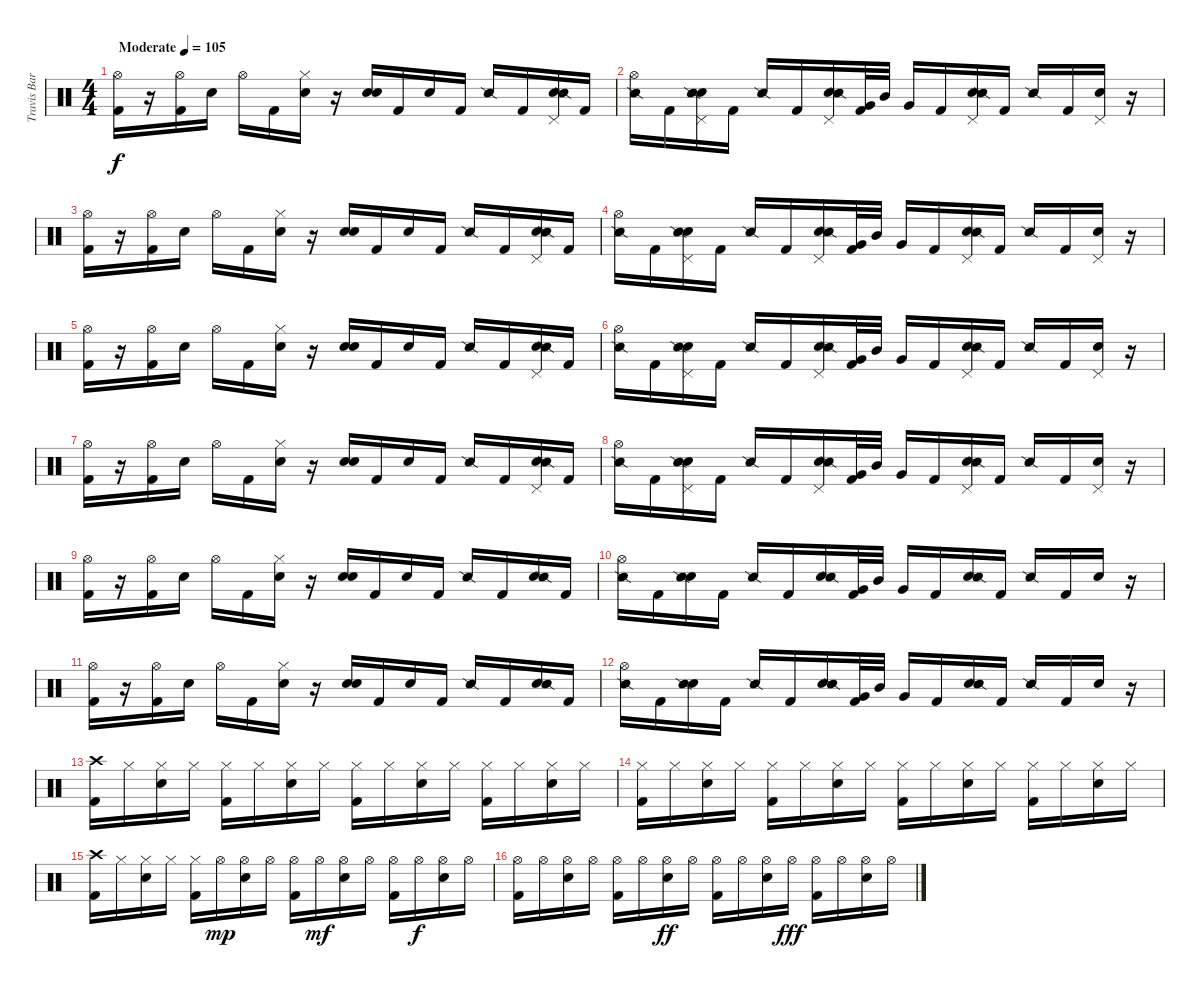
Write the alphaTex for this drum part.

\track ("Travis Barker" "Travis Bar") {instrument percussion}
\staff {score}
\articulation defaults
\ts (4 4)
\tempo (105 "Moderate")
\clef neutral
\ks c
("Hi-Hat (open)" "Kick (hit) 2").16{dy f} r.16 ("Hi-Hat (open)" "Kick (hit) 2").16 "Electric Snare (hit)".16 "Hi-Hat (open)".16 "Kick (hit) 2".16 ("Hi-Hat (closed)" "Electric Snare (hit)").16 r.16 ("Electric Snare (hit)" "Electric Snare (hit)").16{bd 60} "Kick (hit) 2".16 "Electric Snare (hit)".16 "Kick (hit) 2".16 "Snare (side stick) 2".16 "Kick (hit) 2".16 ("Pedal Hi-Hat (hit)" "Electric Snare (hit)" "Snare (side stick) 2").16 "Kick (hit) 2".16 |
("Hi-Hat (open)" "Snare (side stick) 2").16 "Kick (hit) 2".16 ("Pedal Hi-Hat (hit)" "Electric Snare (hit)" "Snare (side stick) 2").16 "Kick (hit) 2".16 "Snare (side stick) 2".16 "Kick (hit) 2".16 ("Pedal Hi-Hat (hit)" "Electric Snare (hit)" "Snare (side stick) 2").16 ("Very Low Tom (hit)" "Kick (hit) 2").32 "Mid Tom (hit)".32 "Very Low Tom (hit)".16 "Kick (hit) 2".16 ("Pedal Hi-Hat (hit)" "Electric Snare (hit)" "Snare (side stick) 2").16 "Kick (hit) 2".16 "Snare (side stick) 2".16 "Kick (hit) 2".16 ("Pedal Hi-Hat (hit)" "Electric Snare (hit)").16 r.16 |
("Hi-Hat (open)" "Kick (hit) 2").16 r.16 ("Hi-Hat (open)" "Kick (hit) 2").16 "Electric Snare (hit)".16 "Hi-Hat (open)".16 "Kick (hit) 2".16 ("Hi-Hat (closed)" "Electric Snare (hit)").16 r.16 ("Electric Snare (hit)" "Electric Snare (hit)").16{bd 60} "Kick (hit) 2".16 "Electric Snare (hit)".16 "Kick (hit) 2".16 "Snare (side stick) 2".16 "Kick (hit) 2".16 ("Pedal Hi-Hat (hit)" "Electric Snare (hit)" "Snare (side stick) 2").16 "Kick (hit) 2".16 |
("Hi-Hat (open)" "Snare (side stick) 2").16 "Kick (hit) 2".16 ("Pedal Hi-Hat (hit)" "Electric Snare (hit)" "Snare (side stick) 2").16 "Kick (hit) 2".16 "Snare (side stick) 2".16 "Kick (hit) 2".16 ("Pedal Hi-Hat (hit)" "Electric Snare (hit)" "Snare (side stick) 2").16 ("Very Low Tom (hit)" "Kick (hit) 2").32 "Mid Tom (hit)".32 "Very Low Tom (hit)".16 "Kick (hit) 2".16 ("Pedal Hi-Hat (hit)" "Electric Snare (hit)" "Snare (side stick) 2").16 "Kick (hit) 2".16 "Snare (side stick) 2".16 "Kick (hit) 2".16 ("Pedal Hi-Hat (hit)" "Electric Snare (hit)").16 r.16 |
("Hi-Hat (open)" "Kick (hit) 2").16 r.16 ("Hi-Hat (open)" "Kick (hit) 2").16 "Electric Snare (hit)".16 "Hi-Hat (open)".16 "Kick (hit) 2".16 ("Hi-Hat (closed)" "Electric Snare (hit)").16 r.16 ("Electric Snare (hit)" "Electric Snare (hit)").16{bd 60} "Kick (hit) 2".16 "Electric Snare (hit)".16 "Kick (hit) 2".16 "Snare (side stick) 2".16 "Kick (hit) 2".16 ("Pedal Hi-Hat (hit)" "Electric Snare (hit)" "Snare (side stick) 2").16 "Kick (hit) 2".16 |
("Hi-Hat (open)" "Snare (side stick) 2").16 "Kick (hit) 2".16 ("Pedal Hi-Hat (hit)" "Electric Snare (hit)" "Snare (side stick) 2").16 "Kick (hit) 2".16 "Snare (side stick) 2".16 "Kick (hit) 2".16 ("Pedal Hi-Hat (hit)" "Electric Snare (hit)" "Snare (side stick) 2").16 ("Very Low Tom (hit)" "Kick (hit) 2").32 "Mid Tom (hit)".32 "Very Low Tom (hit)".16 "Kick (hit) 2".16 ("Pedal Hi-Hat (hit)" "Electric Snare (hit)" "Snare (side stick) 2").16 "Kick (hit) 2".16 "Snare (side stick) 2".16 "Kick (hit) 2".16 ("Pedal Hi-Hat (hit)" "Electric Snare (hit)").16 r.16 |
("Hi-Hat (open)" "Kick (hit) 2").16 r.16 ("Hi-Hat (open)" "Kick (hit) 2").16 "Electric Snare (hit)".16 "Hi-Hat (open)".16 "Kick (hit) 2".16 ("Hi-Hat (closed)" "Electric Snare (hit)").16 r.16 ("Electric Snare (hit)" "Electric Snare (hit)").16{bd 60} "Kick (hit) 2".16 "Electric Snare (hit)".16 "Kick (hit) 2".16 "Snare (side stick) 2".16 "Kick (hit) 2".16 ("Pedal Hi-Hat (hit)" "Electric Snare (hit)" "Snare (side stick) 2").16 "Kick (hit) 2".16 |
("Hi-Hat (open)" "Snare (side stick) 2").16 "Kick (hit) 2".16 ("Pedal Hi-Hat (hit)" "Electric Snare (hit)" "Snare (side stick) 2").16 "Kick (hit) 2".16 "Snare (side stick) 2".16 "Kick (hit) 2".16 ("Pedal Hi-Hat (hit)" "Electric Snare (hit)" "Snare (side stick) 2").16 ("Very Low Tom (hit)" "Kick (hit) 2").32 "Mid Tom (hit)".32 "Very Low Tom (hit)".16 "Kick (hit) 2".16 ("Pedal Hi-Hat (hit)" "Electric Snare (hit)" "Snare (side stick) 2").16 "Kick (hit) 2".16 "Snare (side stick) 2".16 "Kick (hit) 2".16 ("Pedal Hi-Hat (hit)" "Electric Snare (hit)").16 r.16 |
("Hi-Hat (open)" "Kick (hit) 2").16 r.16 ("Hi-Hat (open)" "Kick (hit) 2").16 "Electric Snare (hit)".16 "Hi-Hat (open)".16 "Kick (hit) 2".16 ("Hi-Hat (closed)" "Electric Snare (hit)").16 r.16 ("Electric Snare (hit)" "Electric Snare (hit)").16{bd 60} "Kick (hit) 2".16 "Electric Snare (hit)".16 "Kick (hit) 2".16 "Snare (side stick) 2".16 "Kick (hit) 2".16 ("Electric Snare (hit)" "Snare (side stick) 2").16 "Kick (hit) 2".16 |
("Hi-Hat (open)" "Snare (side stick) 2").16 "Kick (hit) 2".16 ("Electric Snare (hit)" "Snare (side stick) 2").16 "Kick (hit) 2".16 "Snare (side stick) 2".16 "Kick (hit) 2".16 ("Electric Snare (hit)" "Snare (side stick) 2").16 ("Very Low Tom (hit)" "Kick (hit) 2").32 "Mid Tom (hit)".32 "Very Low Tom (hit)".16 "Kick (hit) 2".16 ("Electric Snare (hit)" "Snare (side stick) 2").16 "Kick (hit) 2".16 "Snare (side stick) 2".16 "Kick (hit) 2".16 "Electric Snare (hit)".16 r.16 |
("Hi-Hat (open)" "Kick (hit) 2").16 r.16 ("Hi-Hat (open)" "Kick (hit) 2").16 "Electric Snare (hit)".16 "Hi-Hat (open)".16 "Kick (hit) 2".16 ("Hi-Hat (closed)" "Electric Snare (hit)").16 r.16 ("Electric Snare (hit)" "Electric Snare (hit)").16{bd 60} "Kick (hit) 2".16 "Electric Snare (hit)".16 "Kick (hit) 2".16 "Snare (side stick) 2".16 "Kick (hit) 2".16 ("Electric Snare (hit)" "Snare (side stick) 2").16 "Kick (hit) 2".16 |
("Hi-Hat (open)" "Snare (side stick) 2").16 "Kick (hit) 2".16 ("Electric Snare (hit)" "Snare (side stick) 2").16 "Kick (hit) 2".16 "Snare (side stick) 2".16 "Kick (hit) 2".16 ("Electric Snare (hit)" "Snare (side stick) 2").16 ("Very Low Tom (hit)" "Kick (hit) 2").32 "Mid Tom (hit)".32 "Very Low Tom (hit)".16 "Kick (hit) 2".16 ("Electric Snare (hit)" "Snare (side stick) 2").16 "Kick (hit) 2".16 "Snare (side stick) 2".16 "Kick (hit) 2".16 "Electric Snare (hit)".16 r.16 |
("Crash high (hit)" "Kick (hit) 2").16 "Hi-Hat (closed)".16 ("Hi-Hat (closed)" "Electric Snare (hit)").16 "Hi-Hat (closed)".16 ("Hi-Hat (closed)" "Kick (hit) 2").16 "Hi-Hat (closed)".16 ("Hi-Hat (closed)" "Electric Snare (hit)").16 "Hi-Hat (closed)".16 ("Hi-Hat (closed)" "Kick (hit) 2").16 "Hi-Hat (closed)".16 ("Hi-Hat (closed)" "Electric Snare (hit)").16 "Hi-Hat (closed)".16 ("Hi-Hat (closed)" "Kick (hit) 2").16 "Hi-Hat (closed)".16 ("Hi-Hat (closed)" "Electric Snare (hit)").16 "Hi-Hat (closed)".16 |
("Hi-Hat (closed)" "Kick (hit) 2").16 "Hi-Hat (closed)".16 ("Hi-Hat (closed)" "Electric Snare (hit)").16 "Hi-Hat (closed)".16 ("Hi-Hat (closed)" "Kick (hit) 2").16 "Hi-Hat (closed)".16 ("Hi-Hat (closed)" "Electric Snare (hit)").16 "Hi-Hat (closed)".16 ("Hi-Hat (closed)" "Kick (hit) 2").16 "Hi-Hat (closed)".16 ("Hi-Hat (closed)" "Electric Snare (hit)").16 "Hi-Hat (closed)".16 ("Hi-Hat (closed)" "Kick (hit) 2").16 "Hi-Hat (closed)".16 ("Hi-Hat (closed)" "Electric Snare (hit)").16 "Hi-Hat (closed)".16 |
("Crash high (hit)" "Kick (hit) 2").16 "Hi-Hat (closed)".16 ("Hi-Hat (closed)" "Electric Snare (hit)").16 "Hi-Hat (closed)".16 ("Hi-Hat (closed)" "Kick (hit) 2").16 "Hi-Hat (open)".16{dy mp} ("Hi-Hat (open)" "Electric Snare (hit)").16 "Hi-Hat (open)".16 ("Hi-Hat (open)" "Kick (hit) 2").16 "Hi-Hat (open)".16{dy mf} ("Hi-Hat (open)" "Electric Snare (hit)").16 "Hi-Hat (open)".16 ("Hi-Hat (open)" "Kick (hit) 2").16 "Hi-Hat (open)".16{dy f} ("Hi-Hat (open)" "Electric Snare (hit)").16 "Hi-Hat (open)".16 |
("Hi-Hat (open)" "Kick (hit) 2").16 "Hi-Hat (open)".16 ("Hi-Hat (open)" "Electric Snare (hit)").16 "Hi-Hat (open)".16 ("Hi-Hat (open)" "Kick (hit) 2").16 "Hi-Hat (open)".16 ("Hi-Hat (open)" "Electric Snare (hit)").16{dy ff} "Hi-Hat (open)".16 ("Hi-Hat (open)" "Kick (hit) 2").16 "Hi-Hat (open)".16 ("Hi-Hat (open)" "Electric Snare (hit)").16 "Hi-Hat (open)".16{dy fff} ("Hi-Hat (open)" "Kick (hit) 2").16 "Hi-Hat (open)".16 ("Hi-Hat (open)" "Electric Snare (hit)").16 "Hi-Hat (open)".16
